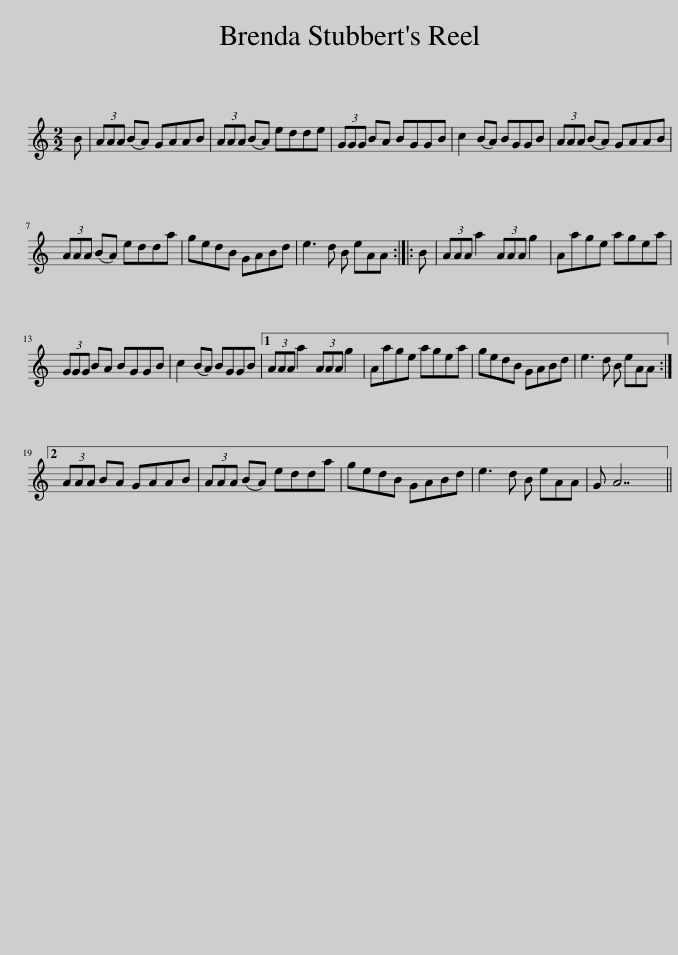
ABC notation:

X:1
L:1/8
M:2/2
I:linebreak $
K:C
V:1 treble
V:1
 B | (3AAA (BA) GAAB | (3AAA (BA) edde | (3GGG BA BGGB | c2 (BA) BGGB | %5
 (3AAA (BA) GAAB |$ (3AAA (BA) edda | gedB GABd | e3 d B eAA :: B | %10
 (3AAA a2 (3AAA g2 | Aage agea |$ (3GGG BA BGGB | c2 (BA) BGGB |1 (3AAA a2 (3AAA g2 | %15
 Aage agea | gedB GABd | e3 d B eAA :|2$ (3AAA BA GAAB | (3AAA (BA) edda | %20
 gedB GABd | e3 d B eAA | G A7 || %23
